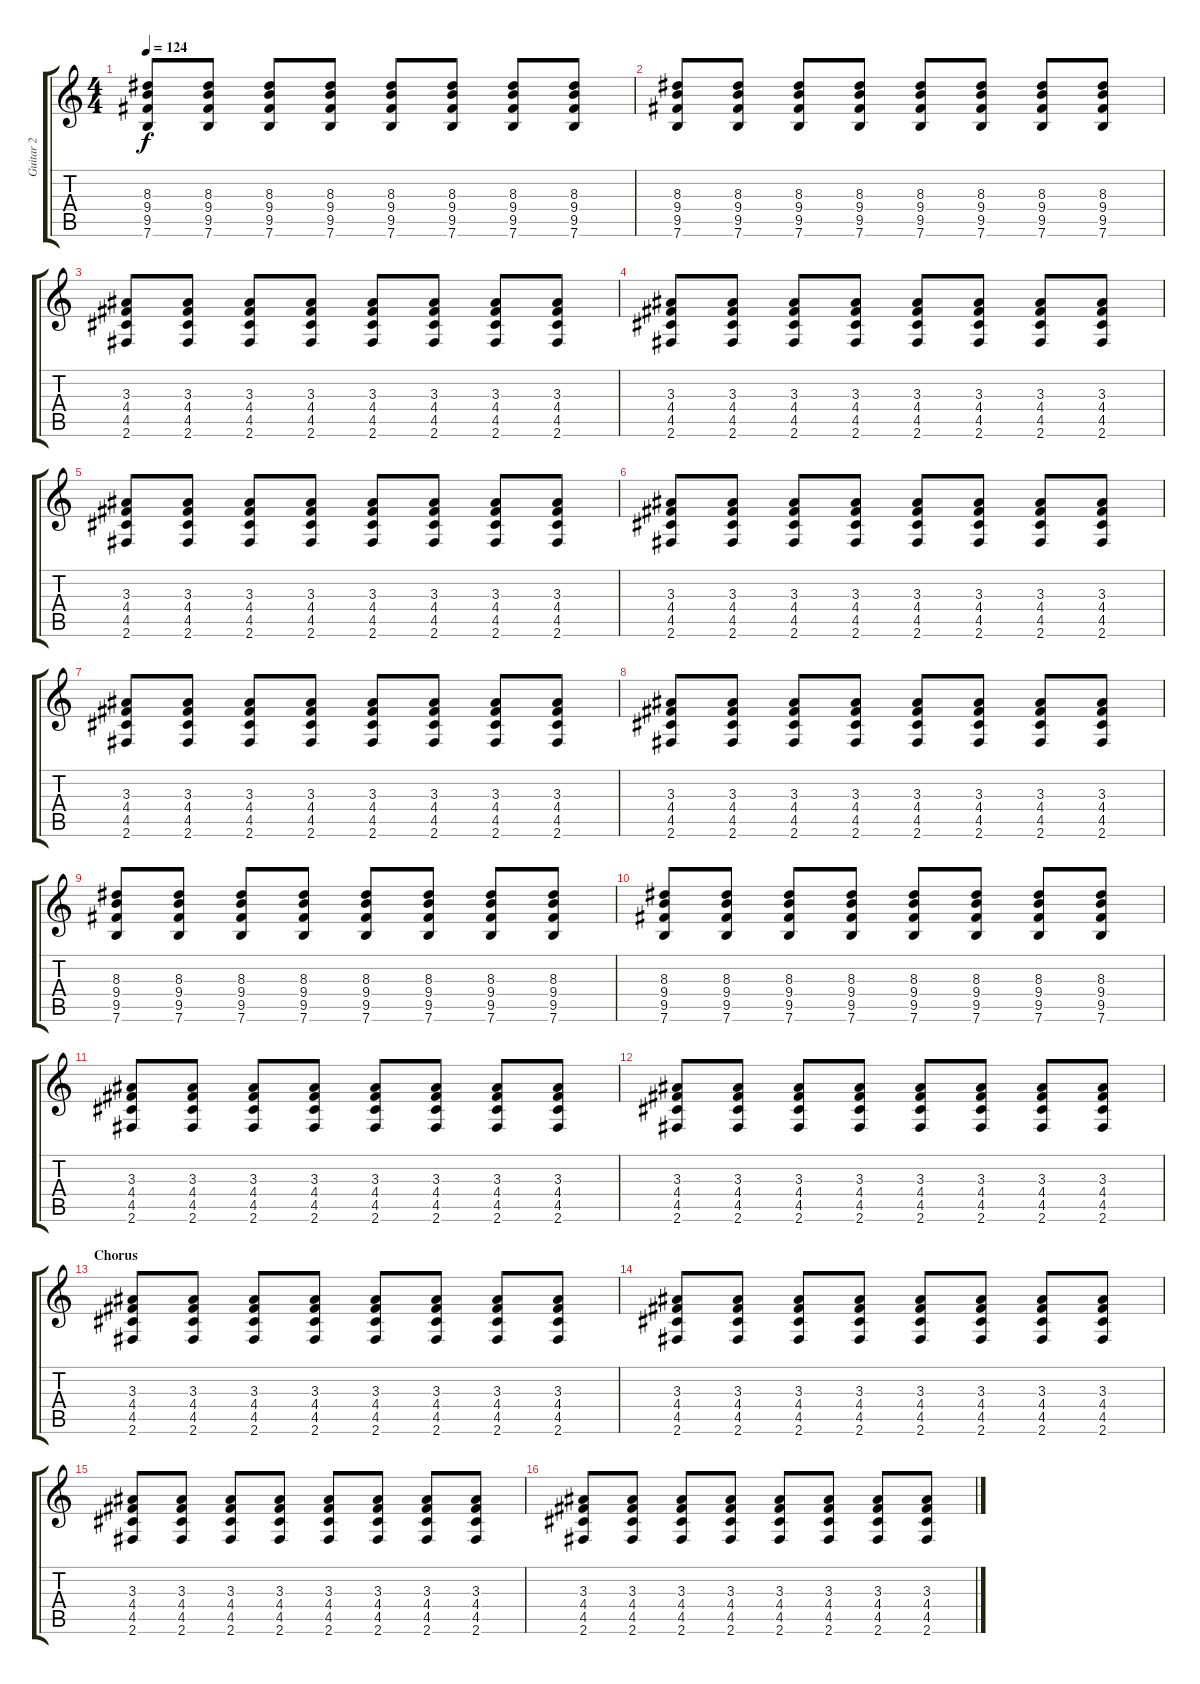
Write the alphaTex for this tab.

\track ("Guitar 2" "Guitar 2") {instrument distortionguitar}
\staff {score tabs}
\tuning (E4 B3 G3 D3 A2 E2) {hide}
\ts (4 4)
\tempo 124
\clef g2
\ks c
(8.3 9.4 9.5 7.6).8{dy f volume 8} (8.3 9.4 9.5 7.6).8 (8.3 9.4 9.5 7.6).8 (8.3 9.4 9.5 7.6).8 (8.3 9.4 9.5 7.6).8 (8.3 9.4 9.5 7.6).8 (8.3 9.4 9.5 7.6).8 (8.3 9.4 9.5 7.6).8 |
(8.3 9.4 9.5 7.6).8 (8.3 9.4 9.5 7.6).8 (8.3 9.4 9.5 7.6).8 (8.3 9.4 9.5 7.6).8 (8.3 9.4 9.5 7.6).8 (8.3 9.4 9.5 7.6).8 (8.3 9.4 9.5 7.6).8 (8.3 9.4 9.5 7.6).8 |
(3.3 4.4 4.5 2.6).8 (3.3 4.4 4.5 2.6).8 (3.3 4.4 4.5 2.6).8 (3.3 4.4 4.5 2.6).8 (3.3 4.4 4.5 2.6).8 (3.3 4.4 4.5 2.6).8 (3.3 4.4 4.5 2.6).8 (3.3 4.4 4.5 2.6).8 |
(3.3 4.4 4.5 2.6).8 (3.3 4.4 4.5 2.6).8 (3.3 4.4 4.5 2.6).8 (3.3 4.4 4.5 2.6).8 (3.3 4.4 4.5 2.6).8 (3.3 4.4 4.5 2.6).8 (3.3 4.4 4.5 2.6).8 (3.3 4.4 4.5 2.6).8 |
(3.3 4.4 4.5 2.6).8 (3.3 4.4 4.5 2.6).8 (3.3 4.4 4.5 2.6).8 (3.3 4.4 4.5 2.6).8 (3.3 4.4 4.5 2.6).8 (3.3 4.4 4.5 2.6).8 (3.3 4.4 4.5 2.6).8 (3.3 4.4 4.5 2.6).8 |
(3.3 4.4 4.5 2.6).8 (3.3 4.4 4.5 2.6).8 (3.3 4.4 4.5 2.6).8 (3.3 4.4 4.5 2.6).8 (3.3 4.4 4.5 2.6).8 (3.3 4.4 4.5 2.6).8 (3.3 4.4 4.5 2.6).8 (3.3 4.4 4.5 2.6).8 |
(3.3 4.4 4.5 2.6).8 (3.3 4.4 4.5 2.6).8 (3.3 4.4 4.5 2.6).8 (3.3 4.4 4.5 2.6).8 (3.3 4.4 4.5 2.6).8 (3.3 4.4 4.5 2.6).8 (3.3 4.4 4.5 2.6).8 (3.3 4.4 4.5 2.6).8 |
(3.3 4.4 4.5 2.6).8 (3.3 4.4 4.5 2.6).8 (3.3 4.4 4.5 2.6).8 (3.3 4.4 4.5 2.6).8 (3.3 4.4 4.5 2.6).8 (3.3 4.4 4.5 2.6).8 (3.3 4.4 4.5 2.6).8 (3.3 4.4 4.5 2.6).8 |
(8.3 9.4 9.5 7.6).8 (8.3 9.4 9.5 7.6).8 (8.3 9.4 9.5 7.6).8 (8.3 9.4 9.5 7.6).8 (8.3 9.4 9.5 7.6).8 (8.3 9.4 9.5 7.6).8 (8.3 9.4 9.5 7.6).8 (8.3 9.4 9.5 7.6).8 |
(8.3 9.4 9.5 7.6).8 (8.3 9.4 9.5 7.6).8 (8.3 9.4 9.5 7.6).8 (8.3 9.4 9.5 7.6).8 (8.3 9.4 9.5 7.6).8 (8.3 9.4 9.5 7.6).8 (8.3 9.4 9.5 7.6).8 (8.3 9.4 9.5 7.6).8 |
(3.3 4.4 4.5 2.6).8 (3.3 4.4 4.5 2.6).8 (3.3 4.4 4.5 2.6).8 (3.3 4.4 4.5 2.6).8 (3.3 4.4 4.5 2.6).8 (3.3 4.4 4.5 2.6).8 (3.3 4.4 4.5 2.6).8 (3.3 4.4 4.5 2.6).8 |
(3.3 4.4 4.5 2.6).8 (3.3 4.4 4.5 2.6).8 (3.3 4.4 4.5 2.6).8 (3.3 4.4 4.5 2.6).8 (3.3 4.4 4.5 2.6).8 (3.3 4.4 4.5 2.6).8 (3.3 4.4 4.5 2.6).8 (3.3 4.4 4.5 2.6).8 |
\section ("" "Chorus")
(3.3 4.4 4.5 2.6).8{volume 13} (3.3 4.4 4.5 2.6).8 (3.3 4.4 4.5 2.6).8 (3.3 4.4 4.5 2.6).8 (3.3 4.4 4.5 2.6).8 (3.3 4.4 4.5 2.6).8 (3.3 4.4 4.5 2.6).8 (3.3 4.4 4.5 2.6).8 |
(3.3 4.4 4.5 2.6).8 (3.3 4.4 4.5 2.6).8 (3.3 4.4 4.5 2.6).8 (3.3 4.4 4.5 2.6).8 (3.3 4.4 4.5 2.6).8 (3.3 4.4 4.5 2.6).8 (3.3 4.4 4.5 2.6).8 (3.3 4.4 4.5 2.6).8 |
(3.3 4.4 4.5 2.6).8 (3.3 4.4 4.5 2.6).8 (3.3 4.4 4.5 2.6).8 (3.3 4.4 4.5 2.6).8 (3.3 4.4 4.5 2.6).8 (3.3 4.4 4.5 2.6).8 (3.3 4.4 4.5 2.6).8 (3.3 4.4 4.5 2.6).8 |
(3.3 4.4 4.5 2.6).8 (3.3 4.4 4.5 2.6).8 (3.3 4.4 4.5 2.6).8 (3.3 4.4 4.5 2.6).8 (3.3 4.4 4.5 2.6).8 (3.3 4.4 4.5 2.6).8 (3.3 4.4 4.5 2.6).8 (3.3 4.4 4.5 2.6).8
